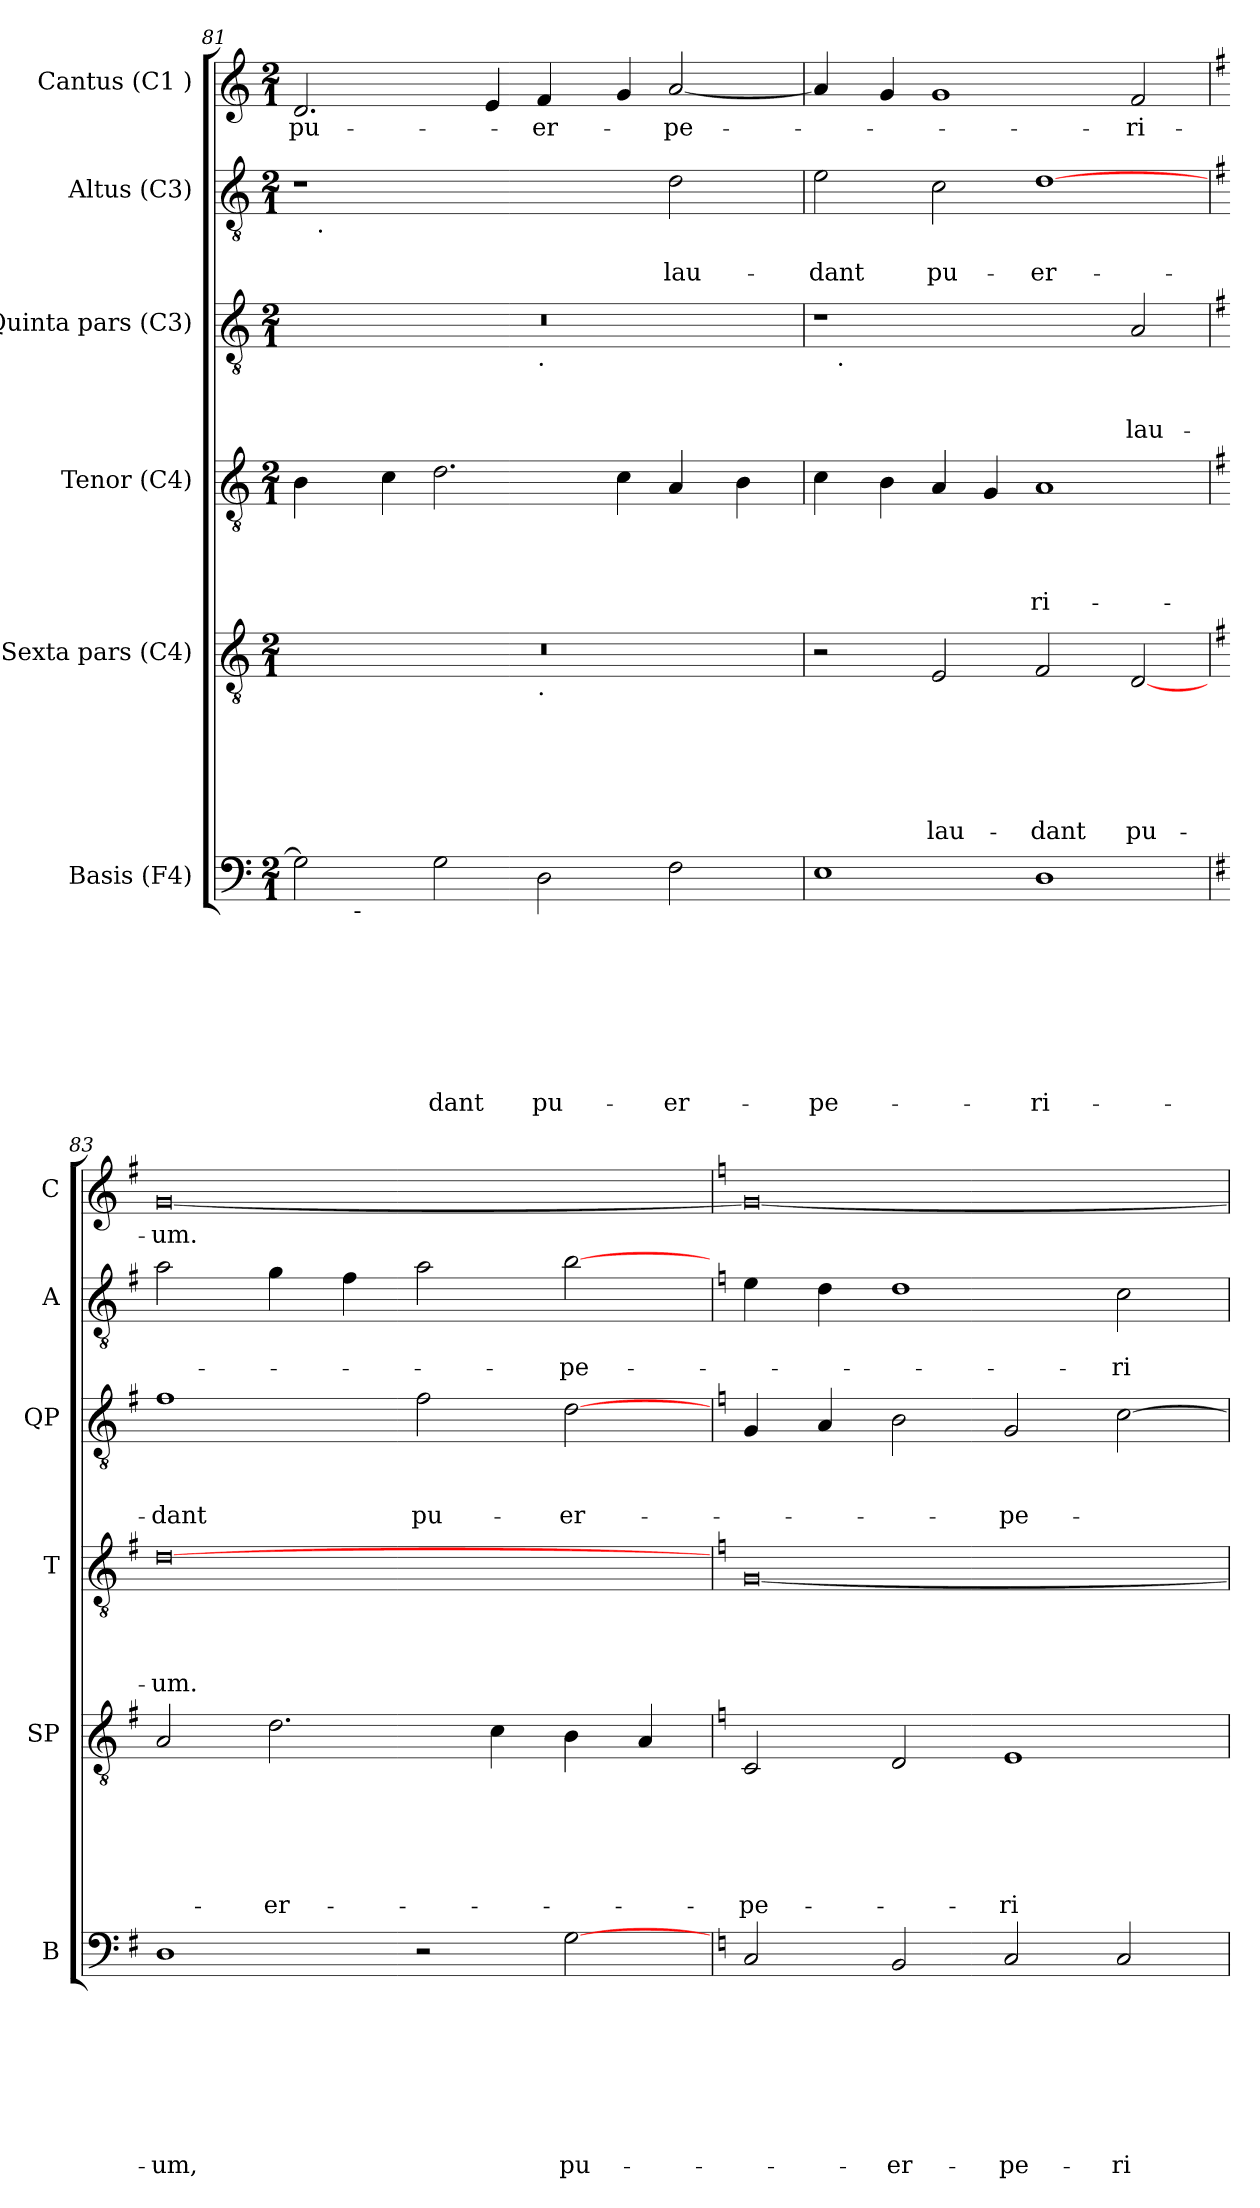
**kern	**text	**text	**text	**text	**text	**text	**text	**text	**kern	**text	**text	**text	**text	**text	**text	**kern	**text	**text	**text	**text	**kern	**text	**text	**text	**kern	**text	**text	**kern	**text
*part6	*part6	*part6	*part6	*part6	*part6	*part6	*part6	*part6	*part5	*part5	*part5	*part5	*part5	*part5	*part5	*part4	*part4	*part4	*part4	*part4	*part3	*part3	*part3	*part3	*part2	*part2	*part2	*part1	*part1
*staff6	*staff6	*staff6	*staff6	*staff6	*staff6	*staff6	*staff6	*staff6	*staff5	*staff5	*staff5	*staff5	*staff5	*staff5	*staff5	*staff4	*staff4	*staff4	*staff4	*staff4	*staff3	*staff3	*staff3	*staff3	*staff2	*staff2	*staff2	*staff1	*staff1
*I"Basis (F4)	*	*	*	*	*	*	*	*	*I"Sexta pars (C4)	*	*	*	*	*	*	*I"Tenor (C4)	*	*	*	*	*I"Quinta pars (C3)	*	*	*	*I"Altus (C3)	*	*	*I"Cantus (C1 )	*
*I'B	*	*	*	*	*	*	*	*	*I'SP	*	*	*	*	*	*	*I'T	*	*	*	*	*I'QP	*	*	*	*I'A	*	*	*I'C	*
!!LO:LB:g=z
*clefF4	*	*	*	*	*	*	*	*	*clefGv2	*	*	*	*	*	*	*clefGv2	*	*	*	*	*clefGv2	*	*	*	*clefGv2	*	*	*clefG2	*
*k[]	*	*	*	*	*	*	*	*	*k[]	*	*	*	*	*	*	*k[]	*	*	*	*	*k[]	*	*	*	*k[]	*	*	*k[]	*
*C:	*	*	*	*	*	*	*	*	*C:	*	*	*	*	*	*	*C:	*	*	*	*	*C:	*	*	*	*C:	*	*	*C:	*
*M2/1	*	*	*	*	*	*	*	*	*M2/1	*	*	*	*	*	*	*M2/1	*	*	*	*	*M2/1	*	*	*	*M2/1	*	*	*M2/1	*
=81	=81	=81	=81	=81	=81	=81	=81	=81	=81	=81	=81	=81	=81	=81	=81	=81	=81	=81	=81	=81	=81	=81	=81	=81	=81	=81	=81	=81	=81
!	!	!	!	!	!	!	!	!	!	!	!	!	!	!	!	!	!	!	!	!	!	!	!	!	!	!	!	!	!LO:LY:b
*^	*	*	*	*	*	*	*	*	*^	*	*	*	*	*	*	*	*	*	*	*	*^	*	*	*	*^	*	*	*	*
2G\]	8ryy	.	.	.	.	.	.	.	.	0r	1ryy	.	.	.	.	.	.	4B\	.	.	.	.	0r	1ryy	.	.	.	1r	16ryy	.	.	2.d/	pu-
!	!	!	!	!	!	!	!	!	!	!	!	!	!	!	!	!	!	!	!	!	!	!	!	!	!	!	!	!	!LO:TX:b:t=.	!	!	!	!
.	.	.	.	.	.	.	.	.	.	.	.	.	.	.	.	.	.	.	.	.	.	.	.	.	.	.	.	.	1ryy	.	.	.	.
.	32ryy	.	.	.	.	.	.	.	.	.	.	.	.	.	.	.	.	.	.	.	.	.	.	.	.	.	.	.	.	.	.	.	.
!	!LO:TX:b:t=-	!	!	!	!	!	!	!	!	!	!	!	!	!	!	!	!	!	!	!	!	!	!	!	!	!	!	!	!	!	!	!	!
.	1ryy	.	.	.	.	.	.	.	.	.	.	.	.	.	.	.	.	.	.	.	.	.	.	.	.	.	.	.	.	.	.	.	.
.	.	.	.	.	.	.	.	.	.	.	.	.	.	.	.	.	.	4c\	.	.	.	.	.	.	.	.	.	.	.	.	.	.	.
!	!	!	!	!	!	!	!	!	!LO:LY:b	!	!	!	!	!	!	!	!	!	!	!	!	!	!	!	!	!	!	!	!	!	!	!	!
2G\	.	.	.	.	.	.	.	.	-dant	.	.	.	.	.	.	.	.	2.d\	.	.	.	.	.	.	.	.	.	.	.	.	.	.	.
.	.	.	.	.	.	.	.	.	.	.	.	.	.	.	.	.	.	.	.	.	.	.	.	.	.	.	.	.	.	.	.	4e/	.
!	!	!	!	!	!	!	!	!	!	!	!	!	!	!	!	!	!	!	!	!	!	!	!	!LO:TX:b:t=.	!	!	!	!	!	!	!	!	!
!	!	!	!	!	!	!	!	!	!	!	!LO:TX:b:t=.	!	!	!	!	!	!	!	!	!	!	!	!	!	!	!	!	!	!	!	!	!	!
!	!	!	!	!	!	!	!	!	!LO:LY:b	!	!	!	!	!	!	!	!	!	!	!	!	!	!	!	!	!	!	!	!	!	!	!	!LO:LY:b
2D\	.	.	.	.	.	.	.	.	pu-	.	1ryy	.	.	.	.	.	.	.	.	.	.	.	.	1ryy	.	.	.	2ryy	.	.	.	4f/	-er-
.	.	.	.	.	.	.	.	.	.	.	.	.	.	.	.	.	.	.	.	.	.	.	.	.	.	.	.	.	2...ryy	.	.	.	.
.	2ryy	.	.	.	.	.	.	.	.	.	.	.	.	.	.	.	.	.	.	.	.	.	.	.	.	.	.	.	.	.	.	.	.
.	.	.	.	.	.	.	.	.	.	.	.	.	.	.	.	.	.	4c\	.	.	.	.	.	.	.	.	.	.	.	.	.	4g/	.
!	!	!	!	!	!	!	!	!	!LO:LY:b	!	!	!	!	!	!	!	!	!	!	!	!	!	!	!	!	!	!	!	!	!	!LO:LY:b	!	!LO:LY:b
2F\	.	.	.	.	.	.	.	.	-er-	.	.	.	.	.	.	.	.	4A/	.	.	.	.	.	.	.	.	.	2d\	.	.	lau-	[<2a/	-pe-
.	4ryy	.	.	.	.	.	.	.	.	.	.	.	.	.	.	.	.	.	.	.	.	.	.	.	.	.	.	.	.	.	.	.	.
.	.	.	.	.	.	.	.	.	.	.	.	.	.	.	.	.	.	4B\	.	.	.	.	.	.	.	.	.	.	.	.	.	.	.
.	16.ryy	.	.	.	.	.	.	.	.	.	.	.	.	.	.	.	.	.	.	.	.	.	.	.	.	.	.	.	.	.	.	.	.
=82	=82	=82	=82	=82	=82	=82	=82	=82	=82	=82	=82	=82	=82	=82	=82	=82	=82	=82	=82	=82	=82	=82	=82	=82	=82	=82	=82	=82	=82	=82	=82	=82	=82
!	!	!	!	!	!	!	!	!	!LO:LY:b	!	!	!	!	!	!	!	!	!	!	!	!	!	!	!	!	!	!	!	!	!	!LO:LY:b	!	!
*v	*v	*	*	*	*	*	*	*	*	*	*	*	*	*	*	*	*	*	*	*	*	*	*	*	*	*	*	*v	*v	*	*	*	*
*	*	*	*	*	*	*	*	*	*v	*v	*	*	*	*	*	*	*	*	*	*	*	*	*	*	*	*	*	*	*	*	*
1E	.	.	.	.	.	.	.	-pe-	2r	.	.	.	.	.	.	4c\	.	.	.	.	1r	16ryy	.	.	.	2e\	.	-dant	4a/]	.
!	!	!	!	!	!	!	!	!	!	!	!	!	!	!	!	!	!	!	!	!	!	!LO:TX:b:t=.	!	!	!	!	!	!	!	!
.	.	.	.	.	.	.	.	.	.	.	.	.	.	.	.	.	.	.	.	.	.	1ryy	.	.	.	.	.	.	.	.
.	.	.	.	.	.	.	.	.	.	.	.	.	.	.	.	4B\	.	.	.	.	.	.	.	.	.	.	.	.	4g/	.
!	!	!	!	!	!	!	!	!	!	!	!	!	!	!	!LO:LY:b	!	!	!	!	!	!	!	!	!	!	!	!	!LO:LY:b	!	!
.	.	.	.	.	.	.	.	.	2E/	.	.	.	.	.	lau-	4A/	.	.	.	.	.	.	.	.	.	2c\	.	pu-	1g	.
.	.	.	.	.	.	.	.	.	.	.	.	.	.	.	.	4G/	.	.	.	.	.	.	.	.	.	.	.	.	.	.
!	!	!	!	!	!	!	!	!LO:LY:b	!	!	!	!	!	!	!LO:LY:b	!	!	!	!	!LO:LY:b	!	!	!	!	!	!	!	!LO:LY:b	!	!
1D	.	.	.	.	.	.	.	-ri-	2F/	.	.	.	.	.	-dant	1A	.	.	.	-ri-	2ryy	.	.	.	.	[>1d	.	-er-	.	.
.	.	.	.	.	.	.	.	.	.	.	.	.	.	.	.	.	.	.	.	.	.	2...ryy	.	.	.	.	.	.	.	.
!	!	!	!	!	!	!	!	!	!	!	!	!	!	!	!LO:LY:b	!	!	!	!	!	!	!	!	!	!LO:LY:b	!	!	!	!	!LO:LY:b
.	.	.	.	.	.	.	.	.	[<2D/	.	.	.	.	.	pu-	.	.	.	.	.	2A/	.	.	.	lau-	.	.	.	2f/	-ri-
*	*	*	*	*	*	*	*	*	*	*	*	*	*	*	*	*	*	*	*	*	*v	*v	*	*	*	*	*	*	*	*
=83	=83	=83	=83	=83	=83	=83	=83	=83	=83	=83	=83	=83	=83	=83	=83	=83	=83	=83	=83	=83	=83	=83	=83	=83	=83	=83	=83	=83	=83
*k[f#]	*	*	*	*	*	*	*	*	*k[f#]	*	*	*	*	*	*	*k[f#]	*	*	*	*	*k[f#]	*	*	*	*k[f#]	*	*	*k[f#]	*
*G:	*	*	*	*	*	*	*	*	*G:	*	*	*	*	*	*	*G:	*	*	*	*	*G:	*	*	*	*G:	*	*	*G:	*
*	*	*	*	*	*	*	*	*	*	*	*	*	*	*	*	*	*	*	*	*	*^	*	*	*	*	*	*	*	*
!	!	!	!	!	!	!	!	!LO:LY:b	!	!	!	!	!	!	!	!	!	!	!	!LO:LY:b	!	!	!	!	!LO:LY:b	!	!	!	!	!LO:LY:b
*	*	*	*	*	*	*	*	*	*	*	*	*	*	*	*	*	*	*	*	*	*v	*v	*	*	*	*	*	*	*	*
1D	.	.	.	.	.	.	.	-um,	2A/	.	.	.	.	.	.	[<0d	.	.	.	-um.	1f#	.	.	-dant	2a\	.	.	[<0g	-um.
!	!	!	!	!	!	!	!	!	!	!	!	!	!	!	!LO:LY:b	!	!	!	!	!	!	!	!	!	!	!	!	!	!
.	.	.	.	.	.	.	.	.	2.d\	.	.	.	.	.	-er-	.	.	.	.	.	.	.	.	.	4g\	.	.	.	.
.	.	.	.	.	.	.	.	.	.	.	.	.	.	.	.	.	.	.	.	.	.	.	.	.	4f#\	.	.	.	.
!	!	!	!	!	!	!	!	!	!	!	!	!	!	!	!	!	!	!	!	!	!	!	!	!LO:LY:b	!	!	!	!	!
2r	.	.	.	.	.	.	.	.	.	.	.	.	.	.	.	.	.	.	.	.	2f#\	.	.	pu-	2a\	.	.	.	.
.	.	.	.	.	.	.	.	.	4c\	.	.	.	.	.	.	.	.	.	.	.	.	.	.	.	.	.	.	.	.
!	!	!	!	!	!	!	!	!LO:LY:b	!	!	!	!	!	!	!	!	!	!	!	!	!	!	!	!LO:LY:b	!	!	!LO:LY:b	!	!
[<2G\	.	.	.	.	.	.	.	pu-	4B\	.	.	.	.	.	.	.	.	.	.	.	[<2d\	.	.	-er-	[<2b\	.	-pe-	.	.
.	.	.	.	.	.	.	.	.	4A/	.	.	.	.	.	.	.	.	.	.	.	.	.	.	.	.	.	.	.	.
!!LO:LB:g=z
=84	=84	=84	=84	=84	=84	=84	=84	=84	=84	=84	=84	=84	=84	=84	=84	=84	=84	=84	=84	=84	=84	=84	=84	=84	=84	=84	=84	=84	=84
*k[]	*	*	*	*	*	*	*	*	*k[]	*	*	*	*	*	*	*k[]	*	*	*	*	*k[]	*	*	*	*k[]	*	*	*k[]	*
*C:	*	*	*	*	*	*	*	*	*C:	*	*	*	*	*	*	*C:	*	*	*	*	*C:	*	*	*	*C:	*	*	*C:	*
!	!	!	!	!	!	!	!	!	!	!	!	!	!	!	!LO:LY:b	!	!	!	!	!	!	!	!	!	!	!	!	!	!
2C/	.	.	.	.	.	.	.	.	2C/	.	.	.	.	.	-pe-	[<0G	.	.	.	.	4G/	.	.	.	4e\	.	.	0g_	.
.	.	.	.	.	.	.	.	.	.	.	.	.	.	.	.	.	.	.	.	.	4A/	.	.	.	4d\	.	.	.	.
!	!	!	!	!	!	!	!	!LO:LY:b	!	!	!	!	!	!	!	!	!	!	!	!	!	!	!	!	!	!	!	!	!
2BB/	.	.	.	.	.	.	.	-er-	2D/	.	.	.	.	.	.	.	.	.	.	.	2B\	.	.	.	1d	.	.	.	.
!	!	!	!	!	!	!	!	!LO:LY:b	!	!	!	!	!	!	!LO:LY:b	!	!	!	!	!	!	!	!	!LO:LY:b	!	!	!	!	!
2C/	.	.	.	.	.	.	.	-pe-	1E	.	.	.	.	.	-ri-	.	.	.	.	.	2G/	.	.	-pe-	.	.	.	.	.
!	!	!	!	!	!	!	!	!LO:LY:b	!	!	!	!	!	!	!	!	!	!	!	!	!	!	!	!	!	!	!LO:LY:b	!	!
2C/	.	.	.	.	.	.	.	-ri-	.	.	.	.	.	.	.	.	.	.	.	.	[>2c\	.	.	.	2c\	.	-ri-	.	.
=	=	=	=	=	=	=	=	=	=	=	=	=	=	=	=	=	=	=	=	=	=	=	=	=	=	=	=	=	=
*-	*-	*-	*-	*-	*-	*-	*-	*-	*-	*-	*-	*-	*-	*-	*-	*-	*-	*-	*-	*-	*-	*-	*-	*-	*-	*-	*-	*-	*-
